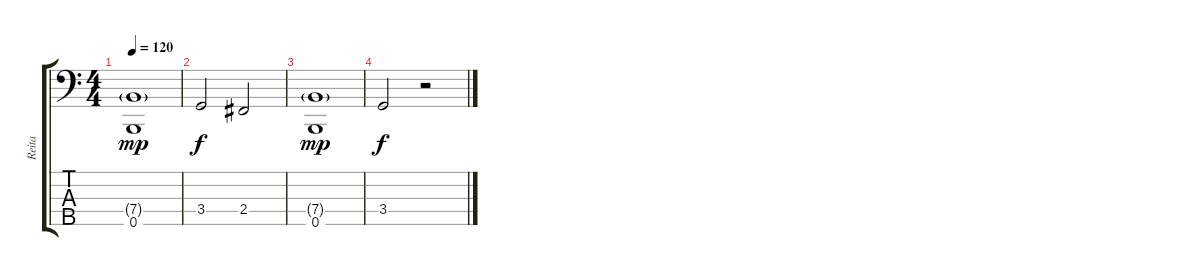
\track ("Reita" "Reita") {instrument electricbasspick}
\staff {score tabs}
\tuning (G2 D2 A1 E1 B0) {hide}
\ts (4 4)
\tempo 120
\clef f4
\ks c
(7.4{g} 0.5).1{dy mp} |
3.4.2{dy f} 2.4.2 |
(7.4{g} 0.5).1{dy mp} |
3.4.2{dy f} r.2
